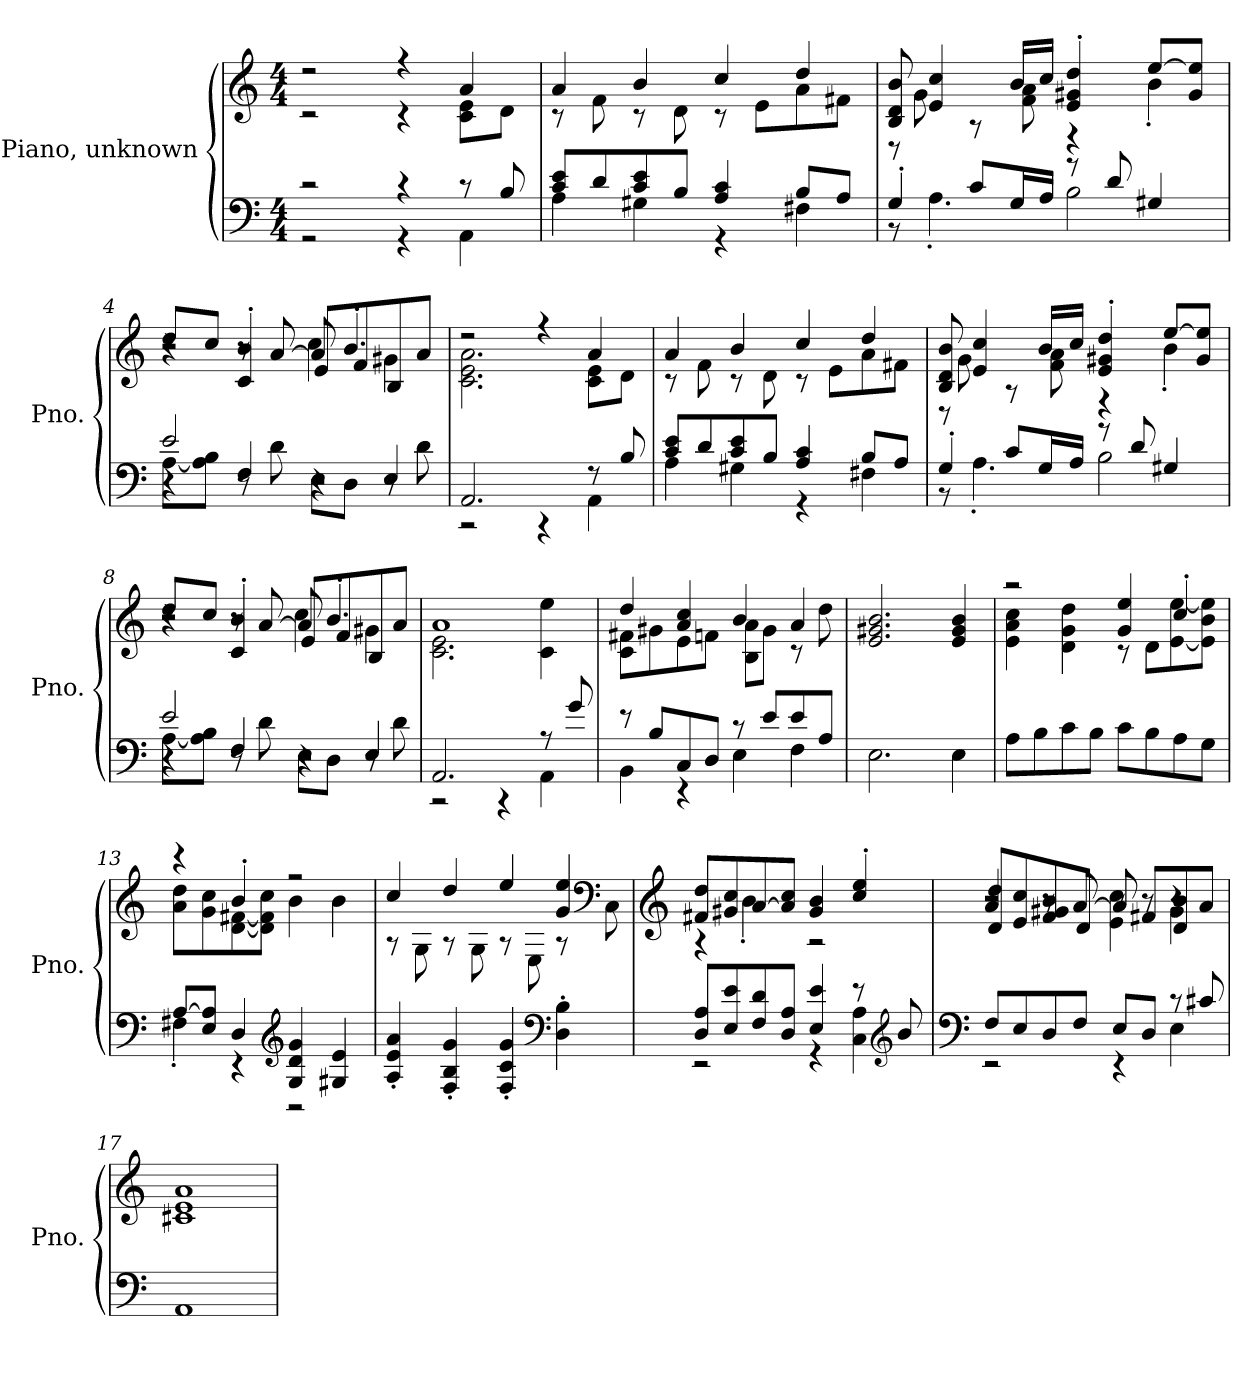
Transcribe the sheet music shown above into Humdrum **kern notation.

**kern	**kern
*part1	*part1
*staff2	*staff1
*I"Piano, unknown	*
*I'Pno.	*
*clefF4	*clefG2
*k[]	*k[]
*M4/4	*M4/4
*MM120	*MM120
=1	=1
*^	*^
2r	2r	2r	2r
4r	4r	4r	4r
8r	4AA\	4a/	8c\ 8e\L
8B/	.	.	8d\J
=2	=2	=2	=2
8c/ 8e/L	4A\	4a/	8r
8d/	.	.	8f\
8c/ 8e/	4G#X\	4b/	8r
8B/J	.	.	8d\
4A/ 4c/	4r	4cc/	8r
.	.	.	8e\L
8B/L	4F#X\	4dd/	8a\
8A/J	.	.	8f#X\J
=3	=3	=3	=3
4G'/	8r	8B/ 8d/ 8b/	8r
.	4.A'\	4e/ 4cc/	8g\
8c/L	.	.	8r
16G/L	.	16b/LL	8f\ 8a\
16A/JJ	.	16cc/JJ	.
8r	2B\	4e/' 4g#X/' 4dd/'	4r
8d/	.	.	.
4G#X/	.	[8ee/L	4b'\
.	.	8g#/ 8ee/]J	.
=4	=4	=4	=4
*	*^	*	*^
2e/	[8A\L	4r	4r	2r	8dd/L
.	8A\] 8B\J	.	.	.	8cc/J
.	8r	4F/	8r	.	4c/' 4b/'
.	8d\	.	[8a/	.	.
2r	8E\L	4r	8a/]	4cc\	8e/L
.	8D\J	.	4.b'/	.	8f/
.	8r	4E/	.	4g#X\	8B/
.	8d\	.	.	.	8a/J
*	*v	*v	*	*	*
*	*	*	*v	*v
!!LO:LB:g=z
=5	=5	=5	=5
2.AA/	2r	2r	2.c\ 2.e\ 2.a\
.	4r	4r	.
8r	4AA\	4a/	8c\ 8e\L
8B/	.	.	8d\J
=6	=6	=6	=6
8c/ 8e/L	4A\	4a/	8r
8d/	.	.	8f\
8c/ 8e/	4G#X\	4b/	8r
8B/J	.	.	8d\
4A/ 4c/	4r	4cc/	8r
.	.	.	8e\L
8B/L	4F#X\	4dd/	8a\
8A/J	.	.	8f#X\J
=7	=7	=7	=7
4G'/	8r	8B/ 8d/ 8b/	8r
.	4.A'\	4e/ 4cc/	8g\
8c/L	.	.	8r
16G/L	.	16b/LL	8f\ 8a\
16A/JJ	.	16cc/JJ	.
8r	2B\	4e/' 4g#X/' 4dd/'	4r
8d/	.	.	.
4G#X/	.	[8ee/L	4b'\
.	.	8g#/ 8ee/]J	.
=8	=8	=8	=8
*	*^	*	*^
2e/	[8A\L	4r	4r	2r	8dd/L
.	8A\] 8B\J	.	.	.	8cc/J
.	8r	4F/	8r	.	4c/' 4b/'
.	8d\	.	[8a/	.	.
2r	8E\L	4r	8a/]	4cc\	8e/L
.	8D\J	.	4.b'/	.	8f/
.	8r	4E/	.	4g#X\	8B/
.	8d\	.	.	.	8a/J
*	*v	*v	*	*	*
*	*	*	*v	*v
!!LO:LB:g=z
=9	=9	=9	=9
2.AA/	2r	1a	2.c\ 2.e\
.	4r	.	.
8r	4AA\	.	4c\ 4ee\
8g/	.	.	.
=10	=10	=10	=10
8r	4BB\	4dd/	8c\ 8f#X\L
8B/L	.	.	8g#X\
8C/	4r	4a/ 4cc/	8e\
8D/J	.	.	8fn\J
8r	4E\	4b/	8B\ 8a\L
8e/L	.	.	8g#\J
8e/	4F\	4a/	8r
8A/J	.	.	8dd\
*v	*v	*	*
*	*v	*v
=11	=11
2.E\	2.e/ 2.g#X/ 2.b/
4E\	4e/ 4g#/ 4b/
=12	=12
*	*^
8A\L	2r	4e\ 4a\ 4cc\
8B\	.	.
8c\	.	4d\ 4g\ 4dd\
8B\J	.	.
8c\L	4g/ 4ee/	8r
8B\	.	8d\L
8A\	4cc'/	[8e\ [8ee\
8G\J	.	8e\] 8b\ 8ee\]J
=13	=13	=13
*^	*	*
[8A/L	4F#X'\	4r	8a\ 8dd\L
8E/ 8A/]J	.	.	8g\ 8cc\
4D/	4r	4b'/	[8d\ [8f#X\
.	.	.	8d\] 8f#\] 8cc\J
*clefG2	*	*	*
4G/ 4d/ 4g/	2r	2r	4b\
4G#X/ 4e/	.	.	4b\
*v	*v	*	*
!!LO:LB:g=z	!!
=14	=14	=14
4A/' 4e/' 4a/'	4cc/	8r
.	.	8G\
4F/' 4B/' 4g/'	4dd/	8r
.	.	8G\
4F/' 4c/' 4g/'	4ee/	8r
.	.	8E\
*clefF4	*	*
4D\' 4B\'	4g/ 4ee/	8r
*	*clefF4	*
.	.	8C\
=15	=15	=15
*	*clefG2	*
*^	*	*
8D/ 8A/L	2r	8f#X/ 8dd/L	4r
8E/ 8e/	.	8g#X/ 8cc/	.
8F/ 8d/	.	[8a/	4b'\
8D/ 8A/J	.	8a/] 8cc/J	.
4E/ 4e/	4r	4g#/ 4b/	2r
8r	4C\ 4A\	4cc/' 4ee/'	.
*clefG2	*	*	*
8b/	.	.	.
*	*	*v	*v
=16	=16	=16
*clefF4	*	*
*	*	*^
*	*	*	*^
8F/L	2r	4a/	2r	8d/ 8dd/L
8E/	.	.	.	8e/ 8cc/
8D/	.	8r	.	8f/ 8g#X/ 8b/
8F/J	.	[8a/	.	8d/J
8E/L	4r	8a/]	4e\ 4cc\	8r
8D/J	.	8r	.	8f#X/L
8r	4E\	4r	4g#\	8d/ 8b/
8c#X/	.	.	.	8a/J
*v	*v	*	*	*
*	*v	*v	*v
=17	=17
1AA	1c#X 1e 1a
=	=
*-	*-
